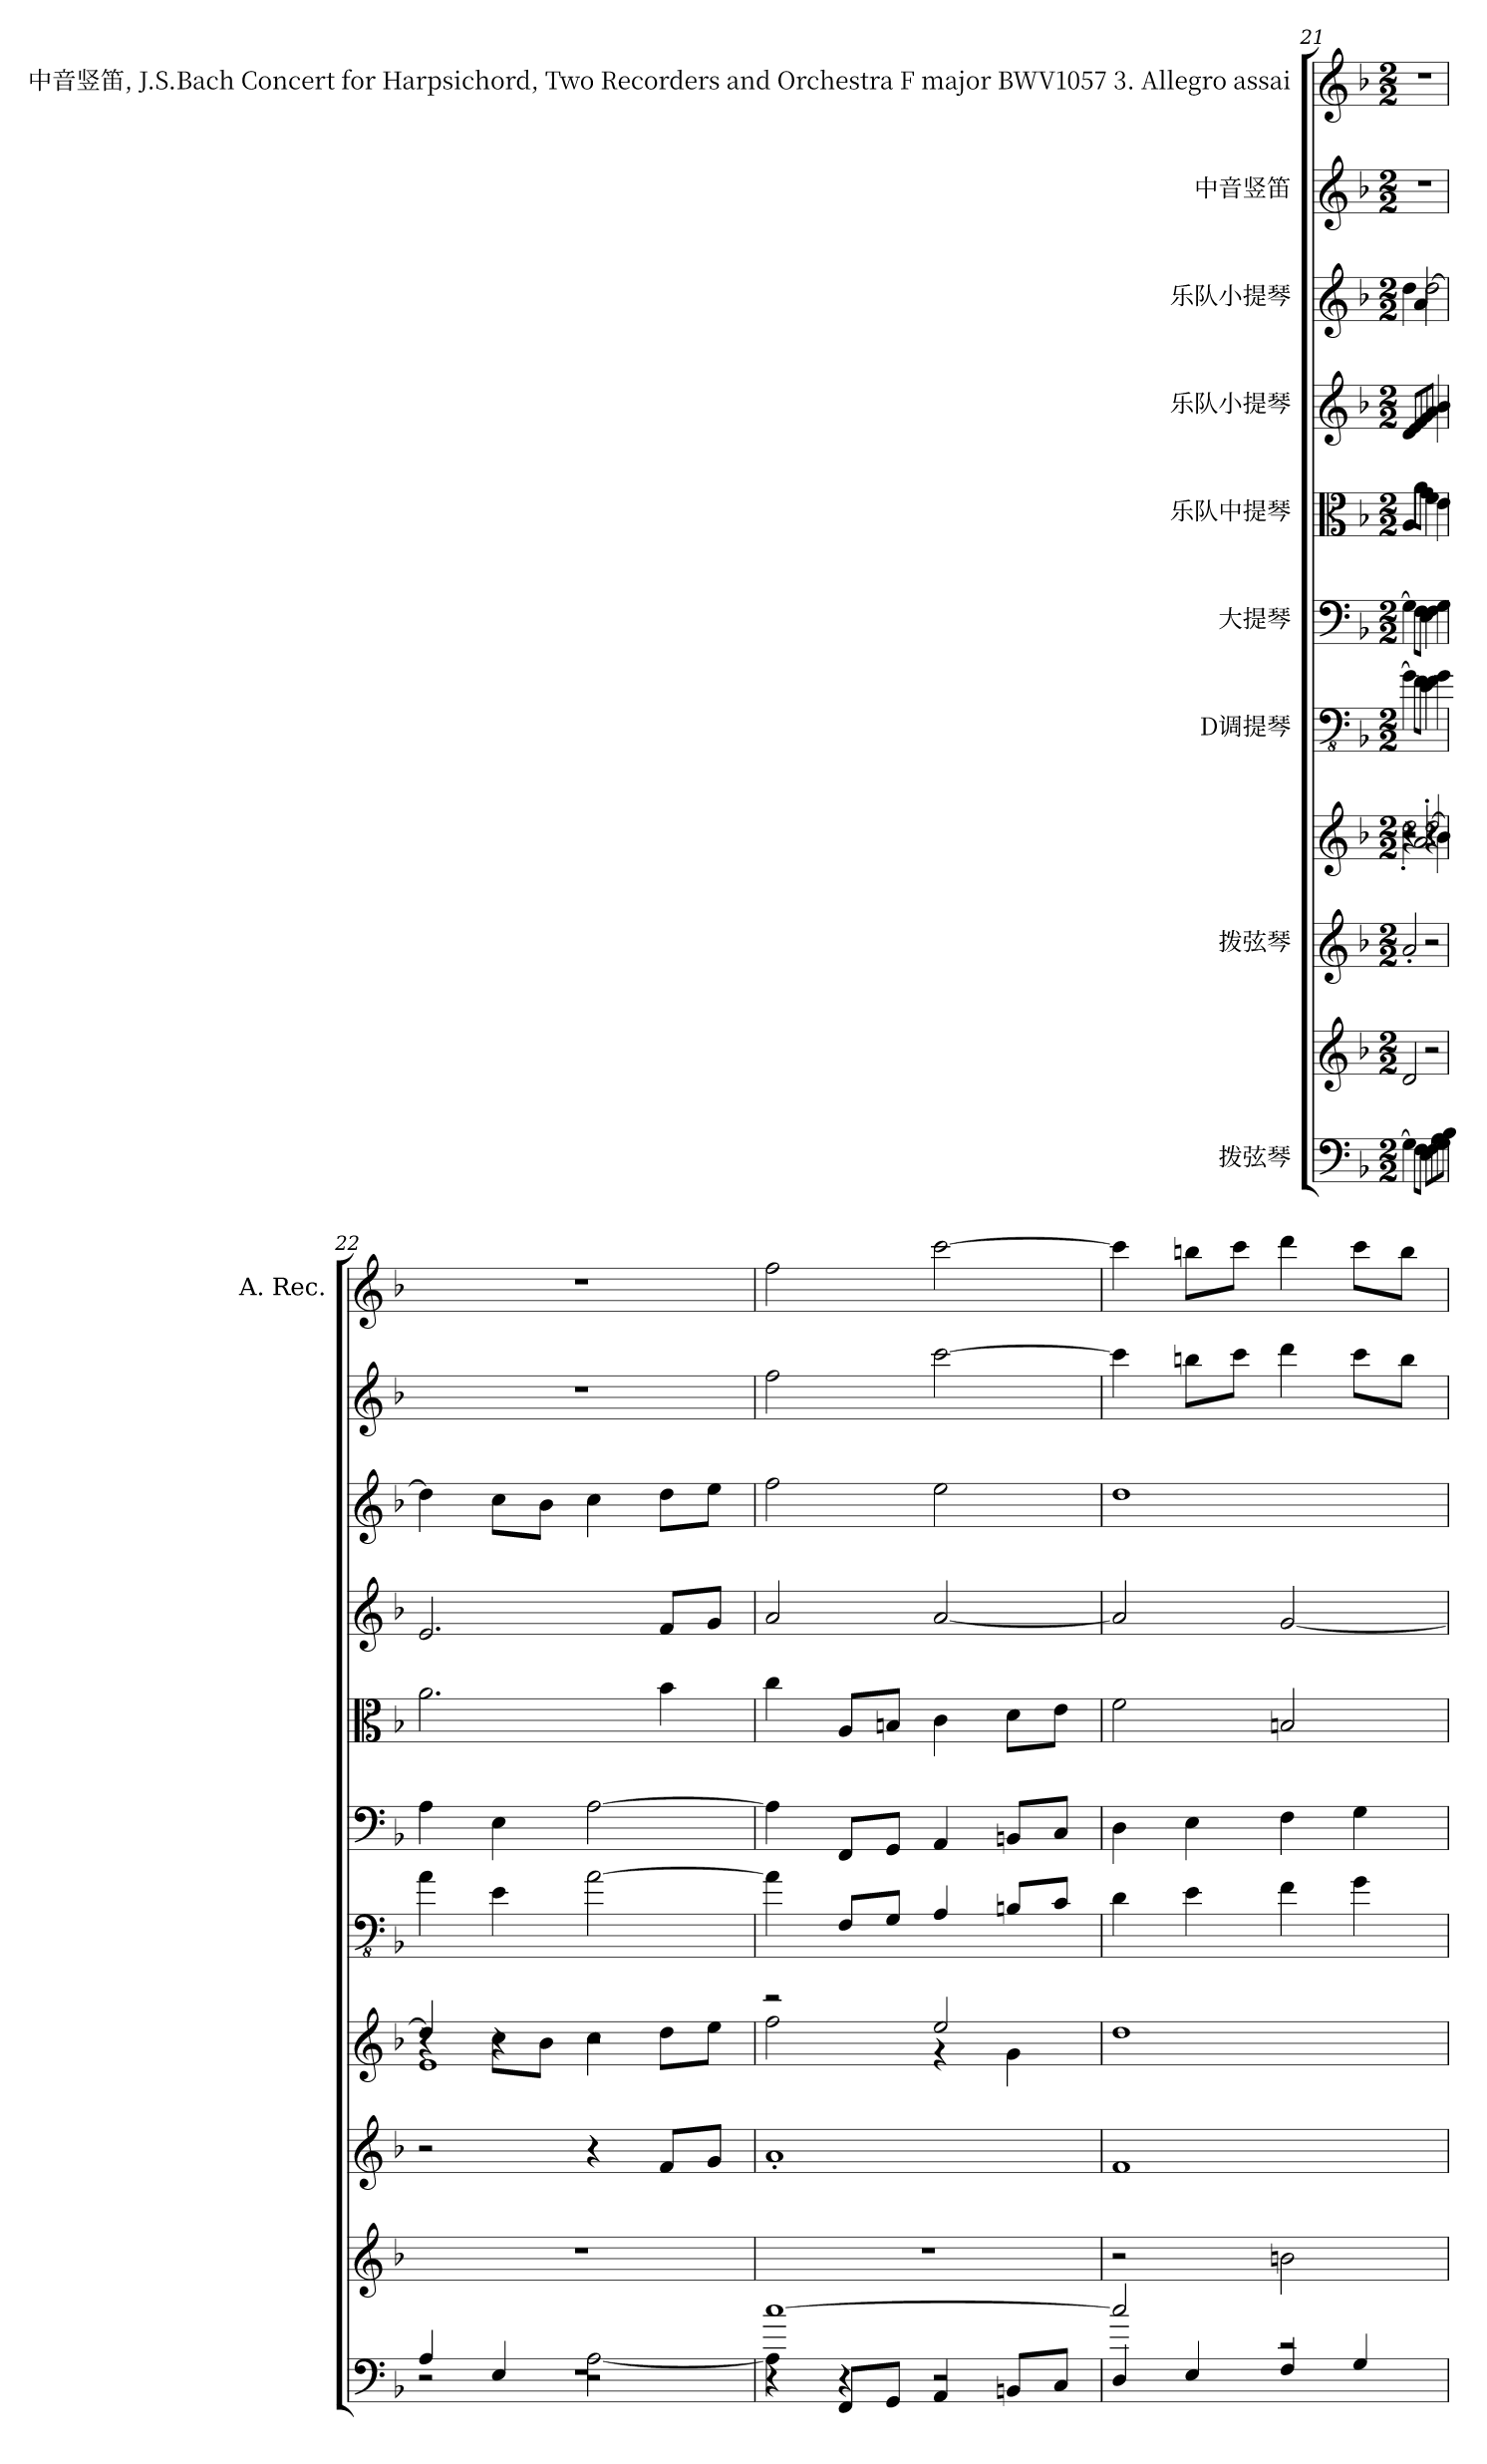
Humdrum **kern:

**kern	**kern	**kern	**kern	**kern	**kern	**kern	**kern	**kern	**kern	**kern
*part9	*part9	*part8	*part8	*part7	*part6	*part5	*part4	*part3	*part2	*part1
*staff11	*staff10	*staff9	*staff8	*staff7	*staff6	*staff5	*staff4	*staff3	*staff2	*staff1
*I"拨弦琴	*	*I"拨弦琴	*	*I"D调提琴	*I"大提琴	*I"乐队中提琴	*I"乐队小提琴	*I"乐队小提琴	*I"中音竖笛	*I"中音竖笛, J.S.Bach Concert for Harpsichord, Two Recorders and Orchestra F major BWV1057 3. Allegro assai
*	*	*	*	*	*	*	*	*	*	*I'A. Rec.
*clefF4	*clefG2	*clefG2	*clefG2	*clefFv4	*clefF4	*clefC3	*clefG2	*clefG2	*clefG2	*clefG2
*	*	*	*	*ITrd7c12	*	*	*	*	*	*
*k[b-]	*k[b-]	*k[b-]	*k[b-]	*k[b-]	*k[b-]	*k[b-]	*k[b-]	*k[b-]	*k[b-]	*k[b-]
*M2/2	*M2/2	*M2/2	*M2/2	*M2/2	*M2/2	*M2/2	*M2/2	*M2/2	*M2/2	*M2/2
=21	=21	=21	=21	=21	=21	=21	=21	=21	=21	=21
*	*	*	*^	*	*	*	*	*	*	*
*	*	*	*	*^	*	*	*	*	*	*	*
4G\]	2d/	2a'/	2r	2dd'\	4r	4GG\]	4G\]	4A/	8d/L	4dd\	1r	1r
.	.	.	.	.	.	.	.	.	8e/	.	.	.
8F\L	.	.	.	.	2.a'/	8FF\L	8F\L	8a\L	8f/	4a/	.	.
8E\J	.	.	.	.	.	8EE\J	8E\J	8g\J	8g/J	.	.	.
8F\L	2r	2r	[2dd/	4r	.	4FF\	4F\	4f\	4a/	[2dd\	.	.
8A\	.	.	.	.	.	.	.	.	.	.	.	.
8G\	.	.	.	4b-\	.	4GG\	4G\	4e\	4b-\	.	.	.
8B-\J	.	.	.	.	.	.	.	.	.	.	.	.
=22	=22	=22	=22	=22	=22	=22	=22	=22	=22	=22	=22	=22
*^	*	*	*	*	*	*	*	*	*	*	*	*
*	*^	*	*	*	*	*	*	*	*	*	*	*	*
1r	2r	4A/	1r	2r	4dd/]	4r	1e	4AA\	4A\	2.a\	2.e/	4dd\]	1r	1r
.	.	4E/	.	.	4r	8cc\L	.	4EE\	4E\	.	.	8cc\L	.	.
.	.	.	.	.	.	8b-\J	.	.	.	.	.	8b-\J	.	.
.	[2A\	2r	.	4r	2r	4cc\	.	[2AA\	[2A\	.	.	4cc\	.	.
.	.	.	.	8f/L	.	8dd\L	.	.	.	4b-\	8f/L	8dd\L	.	.
.	.	.	.	8g/J	.	8ee\J	.	.	.	.	8g/J	8ee\J	.	.
*	*	*	*	*	*	*v	*v	*	*	*	*	*	*	*
!!LO:PB:g=z
=23	=23	=23	=23	=23	=23	=23	=23	=23	=23	=23	=23	=23	=23
[1cc	4A\]	4r	1r	1a'	2r	2ff\	4AA\]	4A\]	4cc\	2a/	2ff\	2ff\	2ff\
.	4r	8FF/L	.	.	.	.	8FFF/L	8FF/L	8A/L	.	.	.	.
.	.	8GG/J	.	.	.	.	8GGG/J	8GG/J	8Bn/J	.	.	.	.
.	2r	4AA/	.	.	2ee/	4r	4AAA/	4AA/	4c\	[2a/	2ee\	[2ccc\	[2ccc\
.	.	8BBn/L	.	.	.	4g\	8BBBn/L	8BBn/L	8d\L	.	.	.	.
.	.	8C/J	.	.	.	.	8CC/J	8C/J	8e\J	.	.	.	.
*	*v	*v	*	*	*v	*v	*	*	*	*	*	*	*
=24	=24	=24	=24	=24	=24	=24	=24	=24	=24	=24	=24
2cc/]	4D/	2r	1f	1dd	4DD\	4D\	2f\	2a/]	1dd	4ccc\]	4ccc\]
.	4E/	.	.	.	4EE\	4E\	.	.	.	8bbn\L	8bbn\L
.	.	.	.	.	.	.	.	.	.	8ccc\J	8ccc\J
2r	4F/	2bn\	.	.	4FF\	4F\	2Bn/	[2g/	.	4ddd\	4ddd\
.	4G/	.	.	.	4GG\	4G\	.	.	.	8ccc\L	8ccc\L
.	.	.	.	.	.	.	.	.	.	8bb\J	8bb\J
*v	*v	*	*	*	*	*	*	*	*	*	*
=	=	=	=	=	=	=	=	=	=	=
*-	*-	*-	*-	*-	*-	*-	*-	*-	*-	*-
